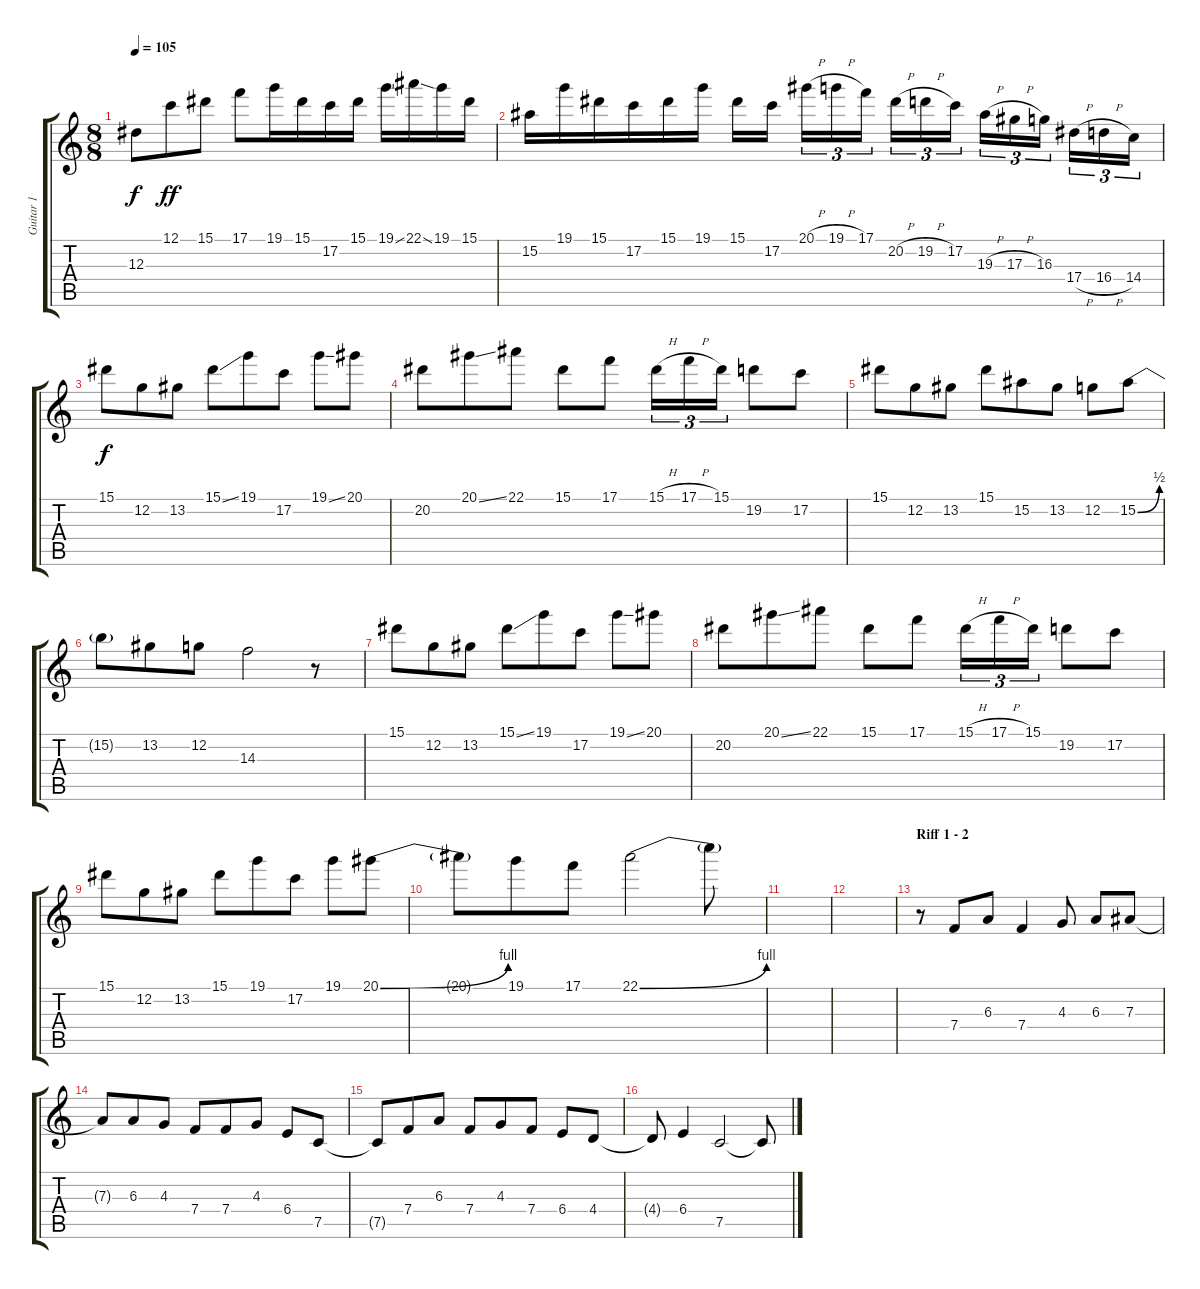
\track ("Guitar 1" "Guitar 1") {instrument distortionguitar}
\staff {score tabs}
\tuning (C4 G3 Eb3 Bb2 F2 C2) {hide}
\ts (8 8)
\tempo 105
\clef g2
\ks c
12.3{t}.8{dy f} 12.1.8{dy ff} 15.1.8 17.1.8 19.1.16 15.1.16 17.2.16 15.1.16 19.1{ss}.16 22.1{ss}.16 19.1.16 15.1.16 |
15.2.16 19.1.16 15.1.16 17.2.16 15.1.16 19.1.16 15.1.16 17.2.16 20.1{h}.16{tu (3 2)} 19.1{h}.16{tu (3 2)} 17.1.16{tu (3 2)} 20.2{h}.16{tu (3 2)} 19.2{h}.16{tu (3 2)} 17.2.16{tu (3 2)} 19.3{h}.16{tu (3 2)} 17.3{h}.16{tu (3 2)} 16.3.16{tu (3 2)} 17.4{h}.16{tu (3 2)} 16.4{h}.16{tu (3 2)} 14.4.16{tu (3 2)} |
15.1.8{dy f} 12.2.8 13.2.8 15.1{ss}.8 19.1.8 17.2.8 19.1{ss}.8 20.1.8 |
20.2.8 20.1{ss}.8 22.1.8 15.1.8 17.1.8 15.1{h}.16{tu (3 2)} 17.1{h}.16{tu (3 2)} 15.1.16{tu (3 2)} 19.2.8 17.2.8 |
15.1.8 12.2.8 13.2.8 15.1.8 15.2.8 13.2.8 12.2.8 15.2{be (bend 0 0 60 2)}.8 |
15.2{t}.8 13.2.8 12.2.8 14.3.2 r.8 |
15.1.8 12.2.8 13.2.8 15.1{ss}.8 19.1.8 17.2.8 19.1{ss}.8 20.1.8 |
20.2.8 20.1{ss}.8 22.1.8 15.1.8 17.1.8 15.1{h}.16{tu (3 2)} 17.1{h}.16{tu (3 2)} 15.1.16{tu (3 2)} 19.2.8 17.2.8 |
15.1.8 12.2.8 13.2.8 15.1.8 19.1.8 17.2.8 19.1.8 20.1{be (bend 0 0 60 4)}.8 |
20.1{t}.8 19.1.8 17.1.8 22.1{be (bend 0 0 60 4)}.2 22.1{t}.8 |
|
|
\section ("" "Riff 1 - 2")
r.8 7.4.8 6.3.8 7.4.4 4.3.8 6.3.8 7.3.8 |
7.3{t}.8 6.3.8 4.3.8 7.4.8 7.4.8 4.3.8 6.4.8 7.5.8 |
7.5{t}.8 7.4.8 6.3.8 7.4.8 4.3.8 7.4.8 6.4.8 4.4.8 |
4.4{t}.8 6.4.4 7.5.2 7.5{t}.8
